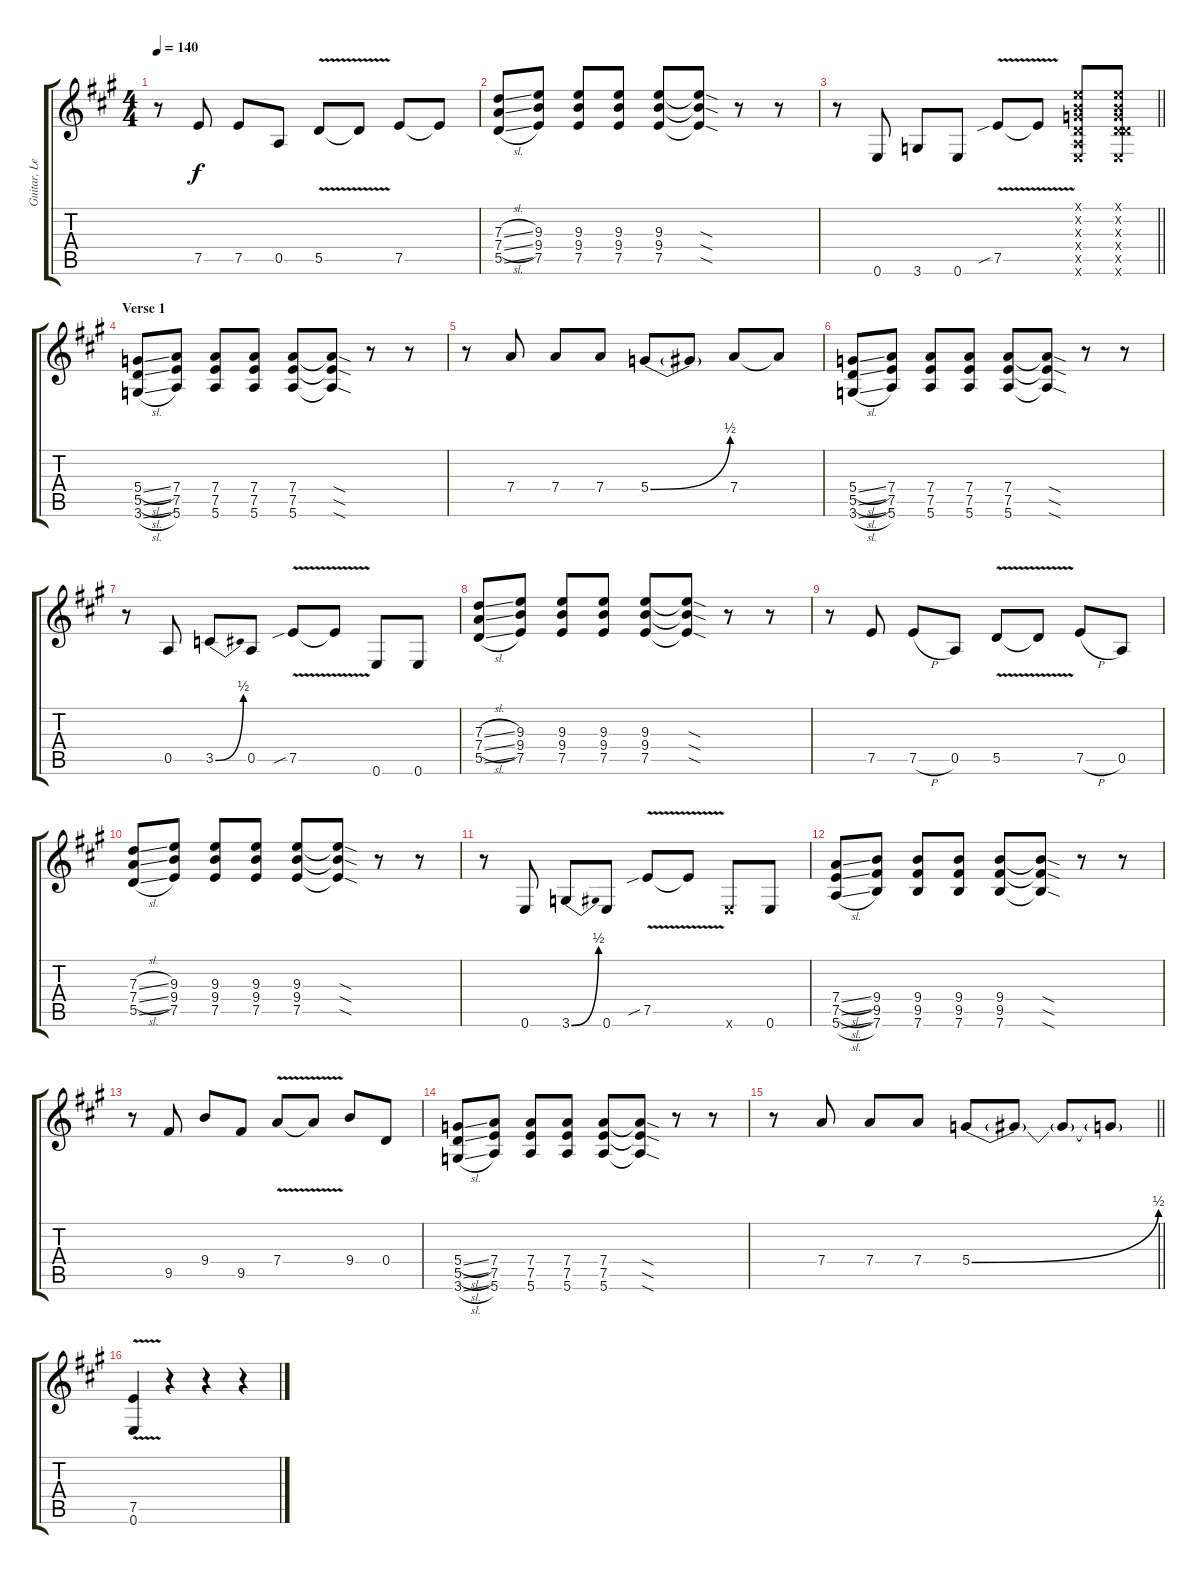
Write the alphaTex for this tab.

\track ("Guitar, Lead (+ Rhythm)" "Guitar, Le") {instrument distortionguitar}
\staff {score tabs}
\tuning (E4 B3 G3 D3 A2 E2) {hide}
\ts (4 4)
\tempo 140
\clef g2
\ks a
r.8{dy f} 7.5.8 7.5.8 0.5.8 5.5{v}.8 5.5{t}.8 7.5.8 7.5{t}.8 |
(7.3{sl} 7.4{sl} 5.5{sl}).8 (9.3 9.4 7.5).8 (9.3 9.4 7.5).8 (9.3 9.4 7.5).8 (9.3 9.4 7.5).8 (9.3{sod t} 9.4{sod t} 7.5{sod t}).8 r.8 r.8 |
\barLineRight lightlight
r.8 0.6.8 3.6.8 0.6.8 7.5{v sib}.8 7.5{t}.8 (0.1{x} 0.2{x} 0.3{x} 0.4{x} 0.5{x} 0.6{x}).8 (0.1{x} 0.2{x} 0.3{x} 0.4{x} 5.5{x} 0.6{x}).8 |
\section ("" "Verse 1")
(5.4{sl} 5.5{sl} 3.6{sl}).8 (7.4 7.5 5.6).8 (7.4 7.5 5.6).8 (7.4 7.5 5.6).8 (7.4 7.5 5.6).8 (7.4{sod t} 7.5{sod t} 5.6{sod t}).8 r.8 r.8 |
r.8 7.4.8 7.4.8 7.4.8 5.4{be (bend 0 0 60 2)}.8 5.4{t}.8 7.4.8 7.4{t}.8 |
(5.4{sl} 5.5{sl} 3.6{sl}).8 (7.4 7.5 5.6).8 (7.4 7.5 5.6).8 (7.4 7.5 5.6).8 (7.4 7.5 5.6).8 (7.4{sod t} 7.5{sod t} 5.6{sod t}).8 r.8 r.8 |
r.8 0.5.8 3.5{be (bend 0 0 60 2)}.8 0.5.8 7.5{v sib}.8 7.5{t}.8 0.6.8 0.6.8 |
(7.3{sl} 7.4{sl} 5.5{sl}).8 (9.3 9.4 7.5).8 (9.3 9.4 7.5).8 (9.3 9.4 7.5).8 (9.3 9.4 7.5).8 (9.3{sod t} 9.4{sod t} 7.5{sod t}).8 r.8 r.8 |
r.8 7.5.8 7.5{h}.8 0.5.8 5.5{v}.8 5.5{t}.8 7.5{h}.8 0.5.8 |
(7.3{sl} 7.4{sl} 5.5{sl}).8 (9.3 9.4 7.5).8 (9.3 9.4 7.5).8 (9.3 9.4 7.5).8 (9.3 9.4 7.5).8 (9.3{sod t} 9.4{sod t} 7.5{sod t}).8 r.8 r.8 |
r.8 0.6.8 3.6{be (bend 0 0 60 2)}.8 0.6.8 7.5{v sib}.8 7.5{t}.8 0.6{x}.8 0.6.8 |
(7.4{sl} 7.5{sl} 5.6{sl}).8 (9.4 9.5 7.6).8 (9.4 9.5 7.6).8 (9.4 9.5 7.6).8 (9.4 9.5 7.6).8 (9.4{sod t} 9.5{sod t} 7.6{sod t}).8 r.8 r.8 |
r.8 9.5.8 9.4.8 9.5.8 7.4{v}.8 7.4{t}.8 9.4.8 0.4.8 |
(5.4{sl} 5.5{sl} 3.6{sl}).8 (7.4 7.5 5.6).8 (7.4 7.5 5.6).8 (7.4 7.5 5.6).8 (7.4 7.5 5.6).8 (7.4{sod t} 7.5{sod t} 5.6{sod t}).8 r.8 r.8 |
\barLineRight lightlight
r.8 7.4.8 7.4.8 7.4.8 5.4{be (bend 0 0 60 2)}.8 5.4{t}.8 5.4{t}.8 5.4{t}.8 |
(7.5{v} 0.6).4 r.4 r.4 r.4
